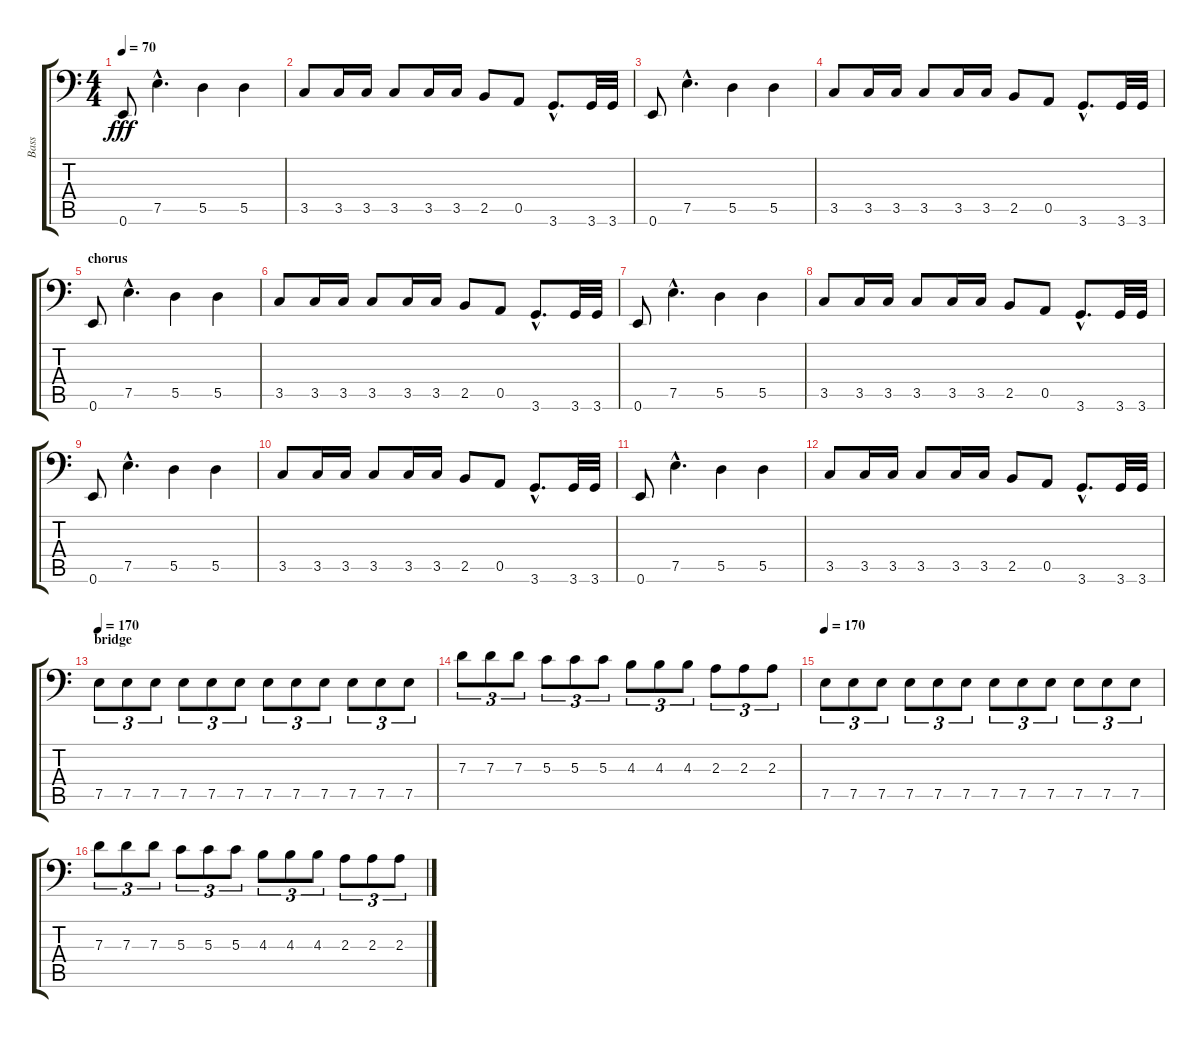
\track ("Bass" "Bass") {instrument electricbassfinger}
\staff {score tabs}
\tuning (E3 B2 G2 D2 A1 E1) {hide}
\ts (4 4)
\tempo 70
\clef f4
\ks c
0.6.8{dy fff} 7.5{hac}.4{d} 5.5.4 5.5.4 |
3.5.8 3.5.16 3.5.16 3.5.8 3.5.16 3.5.16 2.5.8 0.5.8 3.6{hac}.8{d} 3.6.32 3.6.32 |
0.6.8 7.5{hac}.4{d} 5.5.4 5.5.4 |
3.5.8 3.5.16 3.5.16 3.5.8 3.5.16 3.5.16 2.5.8 0.5.8 3.6{hac}.8{d} 3.6.32 3.6.32 |
\section ("" "chorus")
0.6.8 7.5{hac}.4{d} 5.5.4 5.5.4 |
3.5.8 3.5.16 3.5.16 3.5.8 3.5.16 3.5.16 2.5.8 0.5.8 3.6{hac}.8{d} 3.6.32 3.6.32 |
0.6.8 7.5{hac}.4{d} 5.5.4 5.5.4 |
3.5.8 3.5.16 3.5.16 3.5.8 3.5.16 3.5.16 2.5.8 0.5.8 3.6{hac}.8{d} 3.6.32 3.6.32 |
0.6.8 7.5{hac}.4{d} 5.5.4 5.5.4 |
3.5.8 3.5.16 3.5.16 3.5.8 3.5.16 3.5.16 2.5.8 0.5.8 3.6{hac}.8{d} 3.6.32 3.6.32 |
0.6.8 7.5{hac}.4{d} 5.5.4 5.5.4 |
3.5.8 3.5.16 3.5.16 3.5.8 3.5.16 3.5.16 2.5.8 0.5.8 3.6{hac}.8{d} 3.6.32 3.6.32 |
\section ("" "bridge")
\tempo 170
7.5.8{tu (3 2)} 7.5.8{tu (3 2)} 7.5.8{tu (3 2)} 7.5.8{tu (3 2)} 7.5.8{tu (3 2)} 7.5.8{tu (3 2)} 7.5.8{tu (3 2)} 7.5.8{tu (3 2)} 7.5.8{tu (3 2)} 7.5.8{tu (3 2)} 7.5.8{tu (3 2)} 7.5.8{tu (3 2)} |
7.3.8{tu (3 2)} 7.3.8{tu (3 2)} 7.3.8{tu (3 2)} 5.3.8{tu (3 2)} 5.3.8{tu (3 2)} 5.3.8{tu (3 2)} 4.3.8{tu (3 2)} 4.3.8{tu (3 2)} 4.3.8{tu (3 2)} 2.3.8{tu (3 2)} 2.3.8{tu (3 2)} 2.3.8{tu (3 2)} |
\tempo 170
7.5.8{tu (3 2)} 7.5.8{tu (3 2)} 7.5.8{tu (3 2)} 7.5.8{tu (3 2)} 7.5.8{tu (3 2)} 7.5.8{tu (3 2)} 7.5.8{tu (3 2)} 7.5.8{tu (3 2)} 7.5.8{tu (3 2)} 7.5.8{tu (3 2)} 7.5.8{tu (3 2)} 7.5.8{tu (3 2)} |
7.3.8{tu (3 2)} 7.3.8{tu (3 2)} 7.3.8{tu (3 2)} 5.3.8{tu (3 2)} 5.3.8{tu (3 2)} 5.3.8{tu (3 2)} 4.3.8{tu (3 2)} 4.3.8{tu (3 2)} 4.3.8{tu (3 2)} 2.3.8{tu (3 2)} 2.3.8{tu (3 2)} 2.3.8{tu (3 2)}
